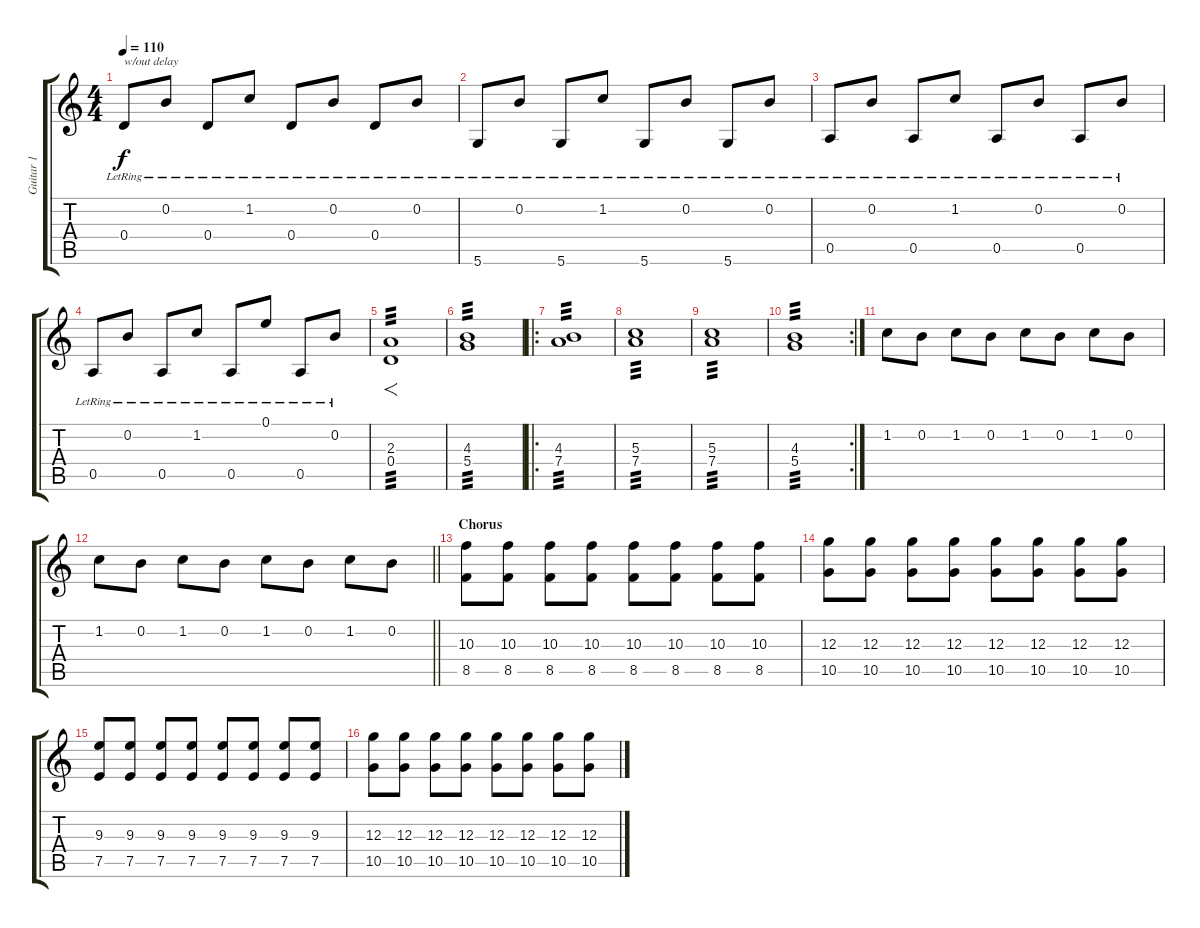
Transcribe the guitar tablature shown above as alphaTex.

\track ("Guitar 1" "Guitar 1") {instrument acousticguitarsteel}
\staff {score tabs}
\tuning (E4 B3 G3 D3 A2 D2) {hide}
\ts (4 4)
\tempo 110
\clef g2
\ks c
0.4{lr}.8{txt "w/out delay" dy f} 0.2{lr}.8 0.4{lr}.8 1.2{lr}.8 0.4{lr}.8 0.2{lr}.8 0.4{lr}.8 0.2{lr}.8 |
5.6{lr}.8 0.2{lr}.8 5.6{lr}.8 1.2{lr}.8 5.6{lr}.8 0.2{lr}.8 5.6{lr}.8 0.2{lr}.8 |
0.5{lr}.8 0.2{lr}.8 0.5{lr}.8 1.2{lr}.8 0.5{lr}.8 0.2{lr}.8 0.5{lr}.8 0.2{lr}.8 |
0.5{lr}.8 0.2{lr}.8 0.5{lr}.8 1.2{lr}.8 0.5{lr}.8 0.1{lr}.8 0.5{lr}.8 0.2{lr}.8 |
(2.3 0.4).1{f tp 3} |
(4.3 5.4).1{tp 3} |
\ro
(4.3 7.4).1{tp 3} |
(5.3 7.4).1{tp 3} |
(5.3 7.4).1{tp 3} |
\rc 2
(4.3 5.4).1{tp 3} |
1.2.8{instrument acousticguitarsteel} 0.2.8 1.2.8 0.2.8 1.2.8 0.2.8 1.2.8 0.2.8 |
\barLineRight lightlight
1.2.8{instrument acousticguitarsteel} 0.2.8 1.2.8 0.2.8 1.2.8 0.2.8 1.2.8 0.2.8 |
\section ("" "Chorus")
(10.3 8.5).8 (10.3 8.5).8 (10.3 8.5).8 (10.3 8.5).8 (10.3 8.5).8 (10.3 8.5).8 (10.3 8.5).8 (10.3 8.5).8 |
(12.3 10.5).8 (12.3 10.5).8 (12.3 10.5).8 (12.3 10.5).8 (12.3 10.5).8 (12.3 10.5).8 (12.3 10.5).8 (12.3 10.5).8 |
(9.3 7.5).8 (9.3 7.5).8 (9.3 7.5).8 (9.3 7.5).8 (9.3 7.5).8 (9.3 7.5).8 (9.3 7.5).8 (9.3 7.5).8 |
(12.3 10.5).8 (12.3 10.5).8 (12.3 10.5).8 (12.3 10.5).8 (12.3 10.5).8 (12.3 10.5).8 (12.3 10.5).8 (12.3 10.5).8
